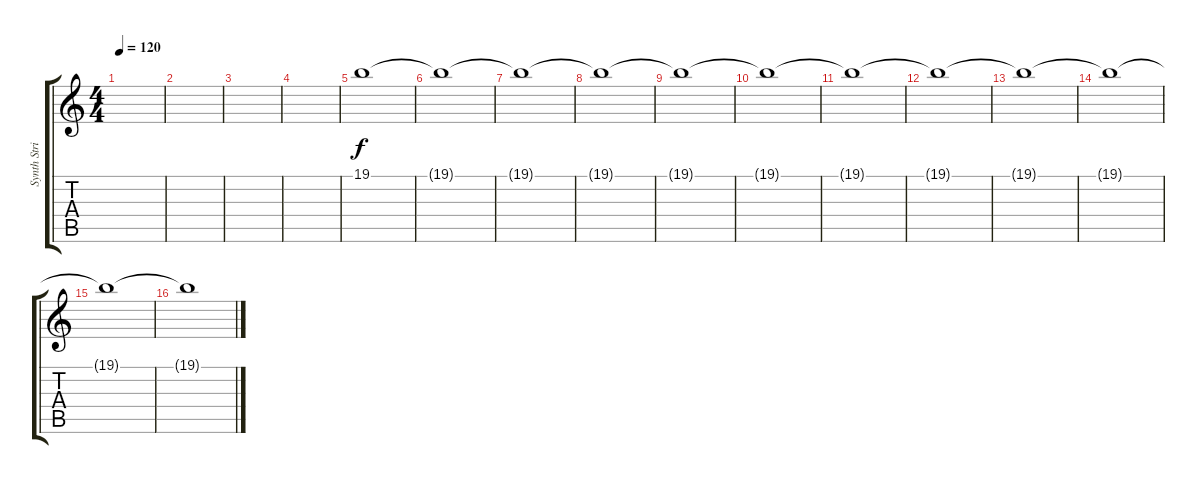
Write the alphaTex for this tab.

\track ("Synth Strings" "Synth Stri") {instrument stringensemble2}
\staff {score tabs}
\tuning (E4 B3 G3 D3 A2 E2) {hide}
\ts (4 4)
\tempo 120
\clef g2
\ks c
|
|
|
|
19.1.1 |
19.1{t}.1 |
19.1{t}.1 |
19.1{t}.1 |
19.1{t}.1 |
19.1{t}.1 |
19.1{t}.1 |
19.1{t}.1 |
19.1{t}.1 |
19.1{t}.1 |
19.1{t}.1 |
19.1{t}.1
